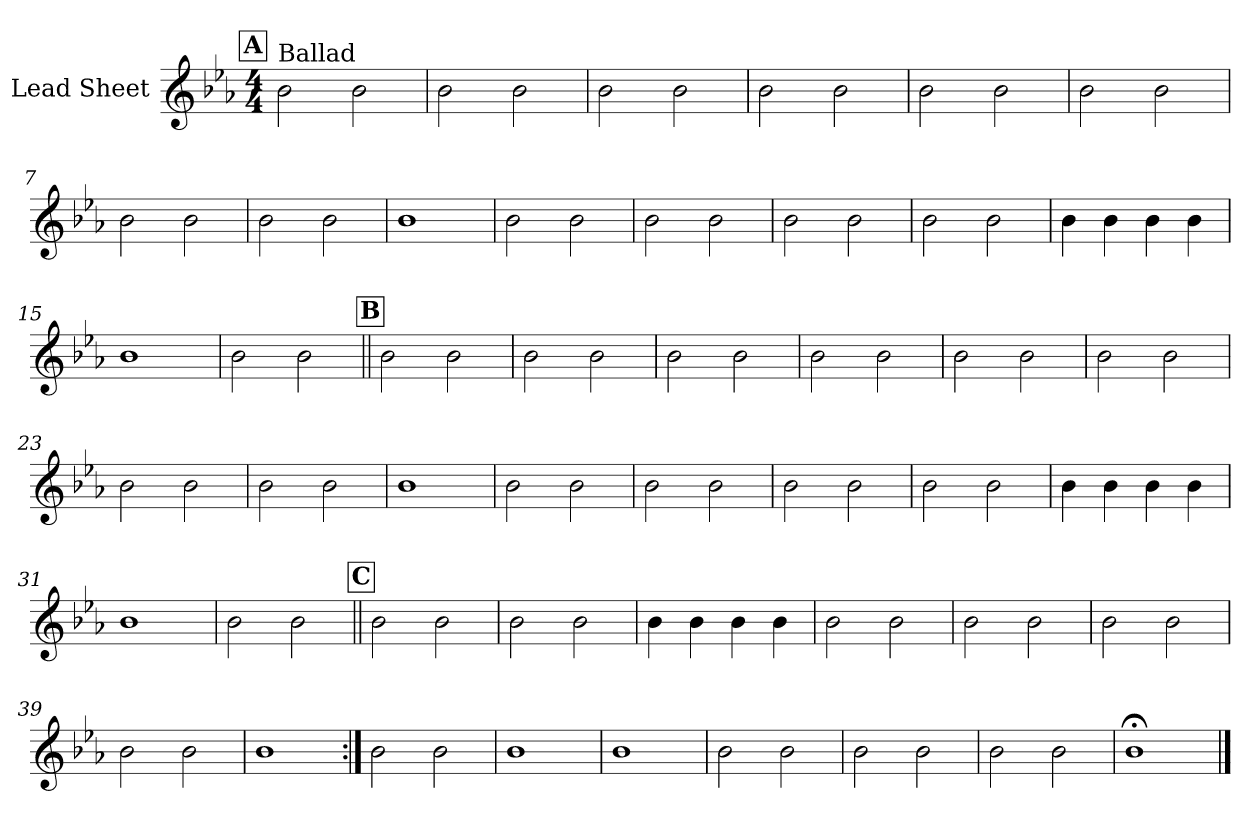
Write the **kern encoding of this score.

**kern
*part1
*staff1
*I"Lead Sheet
*clefG2
*k[b-e-a-]
*E-:
*M4/4
!!LO:REH:place=s1:a:fs=14:t=A
=1
!LO:TX:a:t=Ballad
2b-\
2b-\
=2
2b-\
2b-\
=3
2b-\
2b-\
=4
2b-\
2b-\
!!LO:LB:g=z
=5
2b-\
2b-\
=6
2b-\
2b-\
=7
2b-\
2b-\
=8
2b-\
2b-\
!!LO:LB:g=z
=9
1b-
=10
2b-\
2b-\
=11
2b-\
2b-\
=12
2b-\
2b-\
!!LO:LB:g=z
=13
2b-\
2b-\
=14
4b-\
4b-\
4b-\
4b-\
=15
1b-
=16
2b-\
2b-\
!!LO:LB:g=z
!!LO:REH:place=s1:a:fs=14:t=B
=17||
2b-\
2b-\
=18
2b-\
2b-\
=19
2b-\
2b-\
=20
2b-\
2b-\
!!LO:LB:g=z
=21
2b-\
2b-\
=22
2b-\
2b-\
=23
2b-\
2b-\
=24
2b-\
2b-\
!!LO:LB:g=z
=25
1b-
=26
2b-\
2b-\
=27
2b-\
2b-\
=28
2b-\
2b-\
!!LO:LB:g=z
=29
2b-\
2b-\
=30
4b-\
4b-\
4b-\
4b-\
=31
1b-
=32
2b-\
2b-\
!!LO:LB:g=z
!!LO:REH:place=s1:a:fs=14:t=C
=33||
2b-\
2b-\
=34
2b-\
2b-\
=35
4b-\
4b-\
4b-\
4b-\
=36
2b-\
2b-\
!!LO:LB:g=z
=37
2b-\
2b-\
=38
2b-\
2b-\
=39
2b-\
2b-\
=40
1b-
!!LO:PB:g=z
=41:|!
2b-\
2b-\
=42
1b-
=43
1b-
!!LO:LB:g=z
=44
2b-\
2b-\
=45
2b-\
2b-\
=46
2b-\
2b-\
=47
1b-;<
==
*-
